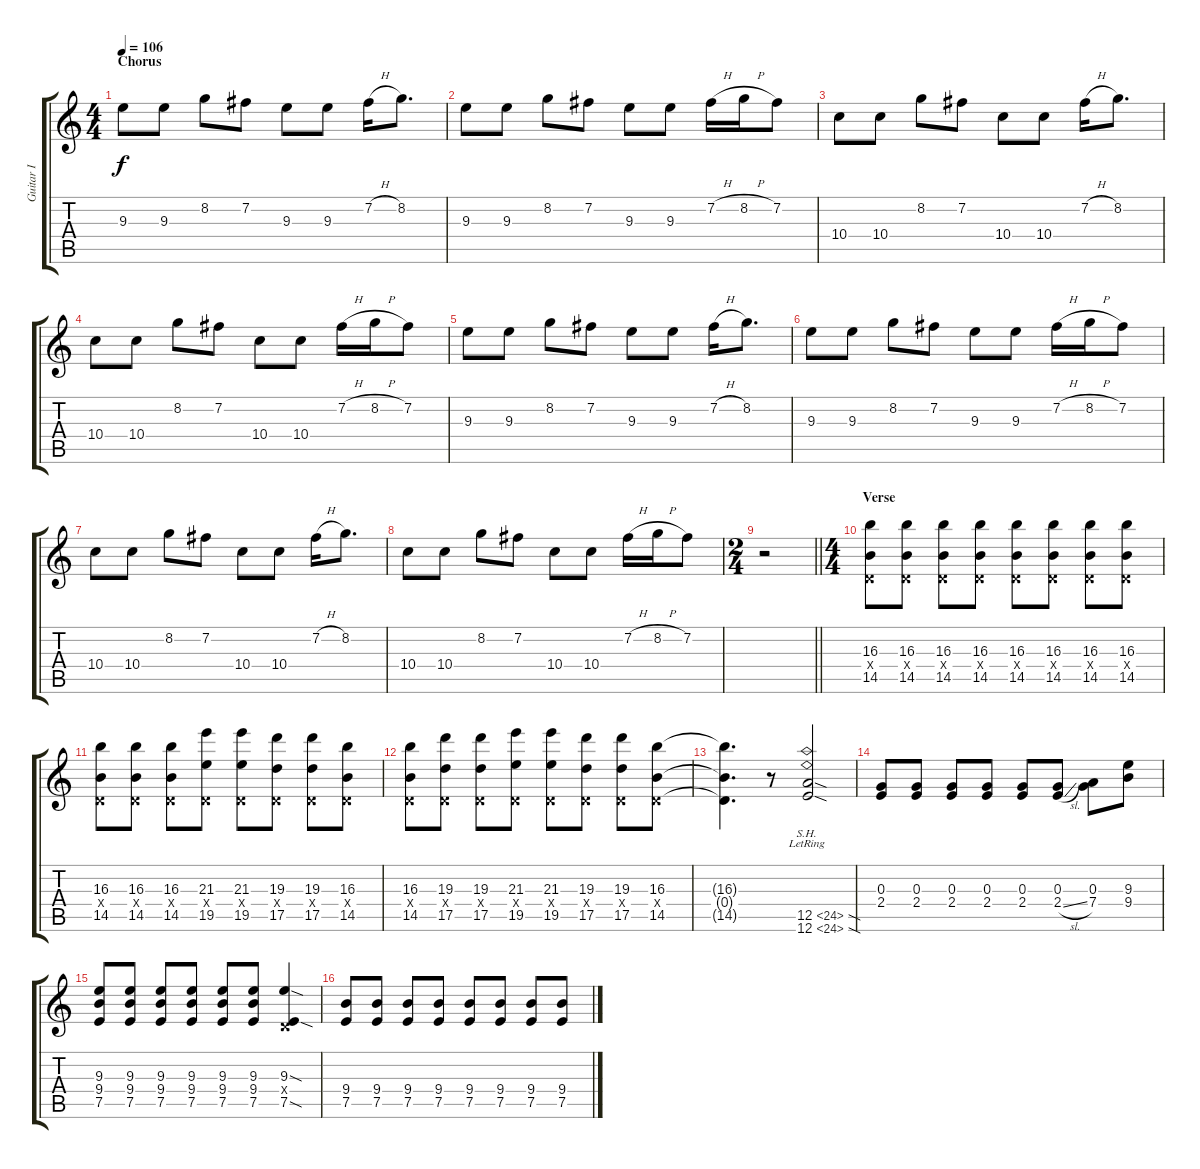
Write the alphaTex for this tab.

\track ("Guitar I" "Guitar I") {instrument electricguitarjazz}
\staff {score tabs}
\tuning (E4 B3 G3 D3 A2 E2) {hide}
\ts (4 4)
\section ("" "Chorus")
\tempo 106
\clef g2
\ks c
9.3.8{dy f} 9.3.8 8.2.8 7.2.8 9.3.8 9.3.8 7.2{h}.16 8.2.8{d} |
9.3.8 9.3.8 8.2.8 7.2.8 9.3.8 9.3.8 7.2{h}.16 8.2{h}.16 7.2.8 |
10.4.8 10.4.8 8.2.8 7.2.8 10.4.8 10.4.8 7.2{h}.16 8.2.8{d} |
10.4.8 10.4.8 8.2.8 7.2.8 10.4.8 10.4.8 7.2{h}.16 8.2{h}.16 7.2.8 |
9.3.8 9.3.8 8.2.8 7.2.8 9.3.8 9.3.8 7.2{h}.16 8.2.8{d} |
9.3.8 9.3.8 8.2.8 7.2.8 9.3.8 9.3.8 7.2{h}.16 8.2{h}.16 7.2.8 |
10.4.8 10.4.8 8.2.8 7.2.8 10.4.8 10.4.8 7.2{h}.16 8.2.8{d} |
10.4.8 10.4.8 8.2.8 7.2.8 10.4.8 10.4.8 7.2{h}.16 8.2{h}.16 7.2.8 |
\ts (2 4)
\barLineRight lightlight
r.2 |
\ts (4 4)
\section ("" "Verse")
(16.3 0.4{x} 14.5).8 (16.3 0.4{x} 14.5).8 (16.3 0.4{x} 14.5).8 (16.3 0.4{x} 14.5).8 (16.3 0.4{x} 14.5).8 (16.3 0.4{x} 14.5).8 (16.3 0.4{x} 14.5).8 (16.3 0.4{x} 14.5).8 |
(16.3 0.4{x} 14.5).8 (16.3 0.4{x} 14.5).8 (16.3 0.4{x} 14.5).8 (21.3 0.4{x} 19.5).8 (21.3 0.4{x} 19.5).8 (19.3 0.4{x} 17.5).8 (19.3 0.4{x} 17.5).8 (16.3 0.4{x} 14.5).8 |
(16.3 0.4{x} 14.5).8 (19.3 0.4{x} 17.5).8 (19.3 0.4{x} 17.5).8 (21.3 0.4{x} 19.5).8 (21.3 0.4{x} 19.5).8 (19.3 0.4{x} 17.5).8 (19.3 0.4{x} 17.5).8 (16.3 0.4{x} 14.5).8 |
(16.3{t} 0.4{t} 14.5{t}).4{d} r.8 (12.5{sh 12 sod lr} 12.6{sh 12 sod lr}).2 |
(0.3 2.4).8 (0.3 2.4).8 (0.3 2.4).8 (0.3 2.4).8 (0.3 2.4).8 (0.3 2.4{sl}).8 (0.3 7.4).8 (9.3 9.4).8 |
(9.3 9.4 7.5).8 (9.3 9.4 7.5).8 (9.3 9.4 7.5).8 (9.3 9.4 7.5).8 (9.3 9.4 7.5).8 (9.3 9.4 7.5).8 (9.3{sod} 0.4{x} 7.5{sod}).4 |
(9.4 7.5).8 (9.4 7.5).8 (9.4 7.5).8 (9.4 7.5).8 (9.4 7.5).8 (9.4 7.5).8 (9.4 7.5).8 (9.4 7.5).8
